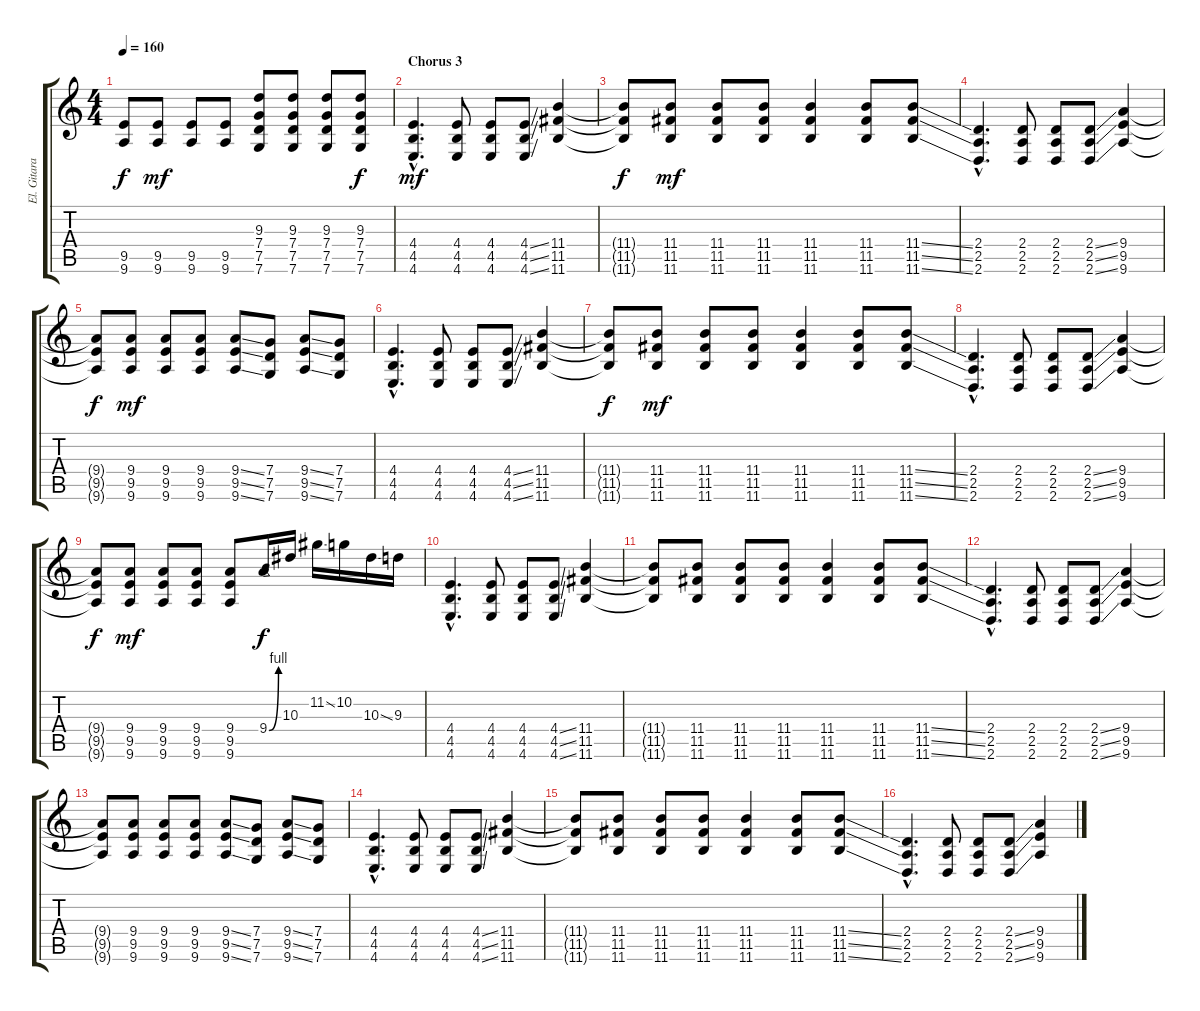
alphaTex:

\track ("El. Gitara 1" "El. Gitara") {instrument distortionguitar}
\staff {score tabs}
\tuning (D4 A3 F3 C3 G2 C2) {hide}
\ts (4 4)
\tempo 160
\clef g2
\ks c
(9.5{t} 9.6{t}).8{dy f} (9.5 9.6).8{dy mf} (9.5 9.6).8 (9.5 9.6).8 (9.3 7.4 7.5 7.6).8{volume 13 instrument distortionguitar} (9.3 7.4 7.5 7.6).8 (9.3 7.4 7.5 7.6).8 (9.3 7.4 7.5 7.6).8{dy f} |
\section ("" "Chorus 3")
(4.4{hac} 4.5{hac} 4.6{hac}).4{d dy mf} (4.4 4.5 4.6).8 (4.4 4.5 4.6).8 (4.4{ss} 4.5{ss} 4.6{ss}).8 (11.4 11.5 11.6).4 |
(11.4{t} 11.5{t} 11.6{t}).8{dy f} (11.4 11.5 11.6).8{dy mf} (11.4 11.5 11.6).8 (11.4 11.5 11.6).8 (11.4 11.5 11.6).4 (11.4 11.5 11.6).8 (11.4{ss} 11.5{ss} 11.6{ss}).8 |
(2.4{hac} 2.5{hac} 2.6{hac}).4{d} (2.4 2.5 2.6).8 (2.4 2.5 2.6).8 (2.4{ss} 2.5{ss} 2.6{ss}).8 (9.4 9.5 9.6).4 |
(9.4{t} 9.5{t} 9.6{t}).8{dy f} (9.4 9.5 9.6).8{dy mf} (9.4 9.5 9.6).8 (9.4 9.5 9.6).8 (9.4{ss} 9.5{ss} 9.6{ss}).8 (7.4 7.5 7.6).8 (9.4{ss} 9.5{ss} 9.6{ss}).8 (7.4 7.5 7.6).8 |
(4.4{hac} 4.5{hac} 4.6{hac}).4{d} (4.4 4.5 4.6).8 (4.4 4.5 4.6).8 (4.4{ss} 4.5{ss} 4.6{ss}).8 (11.4 11.5 11.6).4 |
(11.4{t} 11.5{t} 11.6{t}).8{dy f} (11.4 11.5 11.6).8{dy mf} (11.4 11.5 11.6).8 (11.4 11.5 11.6).8 (11.4 11.5 11.6).4 (11.4 11.5 11.6).8 (11.4{ss} 11.5{ss} 11.6{ss}).8 |
(2.4{hac} 2.5{hac} 2.6{hac}).4{d} (2.4 2.5 2.6).8 (2.4 2.5 2.6).8 (2.4{ss} 2.5{ss} 2.6{ss}).8 (9.4 9.5 9.6).4 |
(9.4{t} 9.5{t} 9.6{t}).8{dy f} (9.4 9.5 9.6).8{dy mf} (9.4 9.5 9.6).8 (9.4 9.5 9.6).8 (9.4 9.5 9.6).8 9.4{be (bend 0 0 60 4)}.16{dy f} 10.3.16 11.2{ss}.16 10.2.16 10.3{ss}.16 9.3.16 |
(4.4{hac} 4.5{hac} 4.6{hac}).4{d} (4.4 4.5 4.6).8 (4.4 4.5 4.6).8 (4.4{ss} 4.5{ss} 4.6{ss}).8 (11.4 11.5 11.6).4 |
(11.4{t} 11.5{t} 11.6{t}).8 (11.4 11.5 11.6).8 (11.4 11.5 11.6).8 (11.4 11.5 11.6).8 (11.4 11.5 11.6).4 (11.4 11.5 11.6).8 (11.4{ss} 11.5{ss} 11.6{ss}).8 |
(2.4{hac} 2.5{hac} 2.6{hac}).4{d} (2.4 2.5 2.6).8 (2.4 2.5 2.6).8 (2.4{ss} 2.5{ss} 2.6{ss}).8 (9.4 9.5 9.6).4 |
(9.4{t} 9.5{t} 9.6{t}).8 (9.4 9.5 9.6).8 (9.4 9.5 9.6).8 (9.4 9.5 9.6).8 (9.4{ss} 9.5{ss} 9.6{ss}).8 (7.4 7.5 7.6).8 (9.4{ss} 9.5{ss} 9.6{ss}).8 (7.4 7.5 7.6).8 |
(4.4{hac} 4.5{hac} 4.6{hac}).4{d} (4.4 4.5 4.6).8 (4.4 4.5 4.6).8 (4.4{ss} 4.5{ss} 4.6{ss}).8 (11.4 11.5 11.6).4 |
(11.4{t} 11.5{t} 11.6{t}).8 (11.4 11.5 11.6).8 (11.4 11.5 11.6).8 (11.4 11.5 11.6).8 (11.4 11.5 11.6).4 (11.4 11.5 11.6).8 (11.4{ss} 11.5{ss} 11.6{ss}).8 |
(2.4{hac} 2.5{hac} 2.6{hac}).4{d} (2.4 2.5 2.6).8 (2.4 2.5 2.6).8 (2.4{ss} 2.5{ss} 2.6{ss}).8 (9.4 9.5 9.6).4
